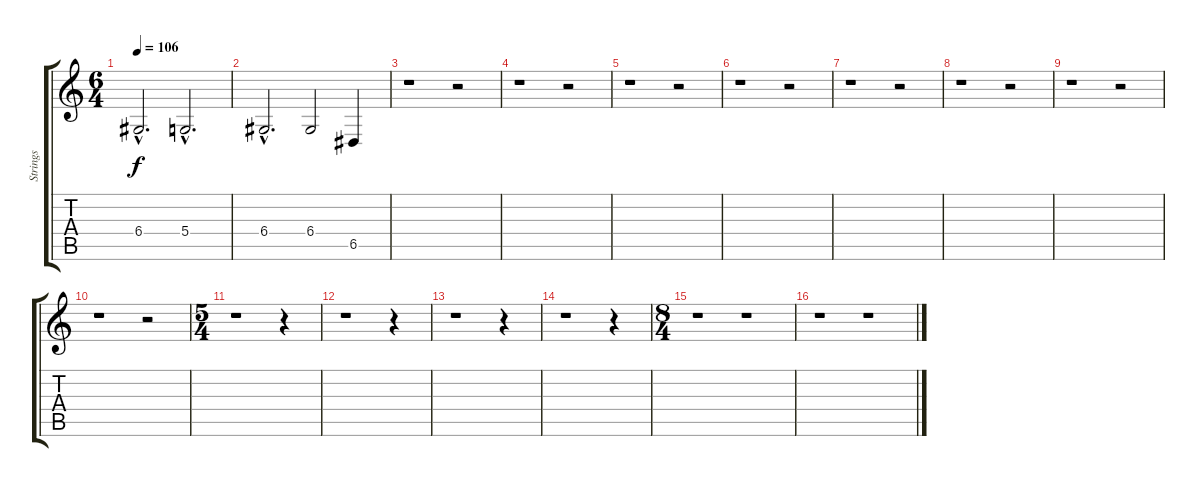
\track ("Strings" "Strings") {instrument stringensemble2}
\staff {score tabs}
\tuning (E4 B3 G3 D3 A2 E2) {hide}
\ts (6 4)
\tempo 106
\clef g2
\ks c
6.4{hac}.2{d dy f} 5.4{hac}.2{d} |
6.4{hac}.2{d} 6.4.2 6.5.4 |
r.1 r.2 |
r.1 r.2 |
r.1 r.2 |
r.1 r.2 |
r.1 r.2 |
r.1 r.2 |
r.1 r.2 |
r.1 r.2 |
\ts (5 4)
r.1 r.4 |
r.1 r.4 |
r.1 r.4 |
r.1 r.4 |
\ts (8 4)
r.1 r.1 |
r.1 r.1
